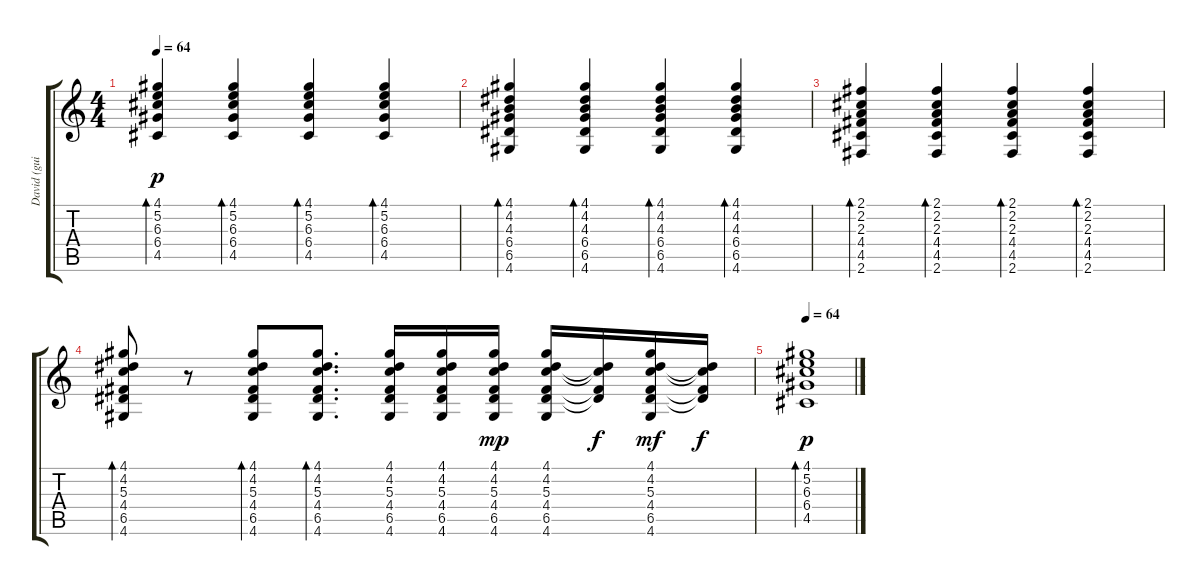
\track ("David (guitar dist.)" "David (gui") {instrument distortionguitar}
\staff {score tabs}
\tuning (E4 B3 G3 D3 A2 E2) {hide}
\ts (4 4)
\tempo 64
\clef g2
\ks c
(4.1 5.2 6.3 6.4 4.5).4{bd 60 dy p} (4.1 5.2 6.3 6.4 4.5).4{bd 60} (4.1 5.2 6.3 6.4 4.5).4{bd 60} (4.1 5.2 6.3 6.4 4.5).4{bd 60} |
(4.1 4.2 4.3 6.4 6.5 4.6).4{bd 60} (4.1 4.2 4.3 6.4 6.5 4.6).4{bd 60} (4.1 4.2 4.3 6.4 6.5 4.6).4{bd 60} (4.1 4.2 4.3 6.4 6.5 4.6).4{bd 60} |
(2.1 2.2 2.3 4.4 4.5 2.6).4{bd 60} (2.1 2.2 2.3 4.4 4.5 2.6).4{bd 60} (2.1 2.2 2.3 4.4 4.5 2.6).4{bd 60} (2.1 2.2 2.3 4.4 4.5 2.6).4{bd 60} |
(4.1 4.2 5.3 4.4 6.5 4.6).8{bd 60} r.8 (4.1 4.2 5.3 4.4 6.5 4.6).8{bd 60} (4.1 4.2 5.3 4.4 6.5 4.6).8{d bd 60} (4.1 4.2 5.3 4.4 6.5 4.6).16 (4.1 4.2 5.3 4.4 6.5 4.6).16 (4.1 4.2 5.3 4.4 6.5 4.6).16{dy mp} (4.1 4.2 5.3 4.4 6.5 4.6).16 (4.2{t} 5.3{t} 4.4{t} 6.5{t}).16{dy f} (4.1 4.2 5.3 4.4 6.5 4.6).16{dy mf} (4.2{t} 5.3{t} 4.4{t} 6.5{t}).16{dy f} |
\tempo 64
(4.1 5.2 6.3 6.4 4.5).1{bd 60 dy p instrument electricguitarclean}
